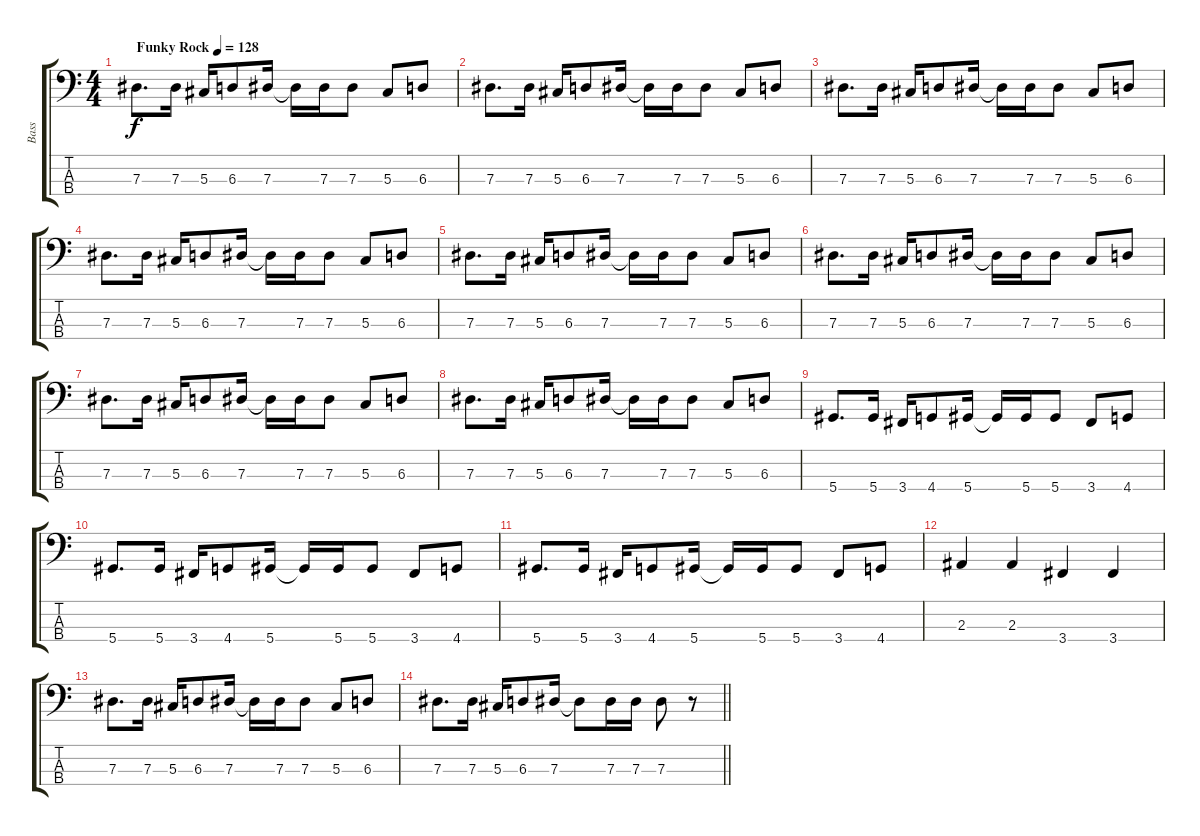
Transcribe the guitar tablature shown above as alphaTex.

\track ("Bass" "Bass") {instrument electricbassfinger}
\staff {score tabs}
\tuning (Gb2 Db2 Ab1 Eb1) {hide}
\ts (4 4)
\tempo (128 "Funky Rock")
\clef f4
\ks c
7.3.8{d dy f instrument electricbassfinger} 7.3.16 5.3.16 6.3.8 7.3.16 7.3{t}.16 7.3.16 7.3.8 5.3.8 6.3.8 |
7.3.8{d} 7.3.16 5.3.16 6.3.8 7.3.16 7.3{t}.16 7.3.16 7.3.8 5.3.8 6.3.8 |
7.3.8{d} 7.3.16 5.3.16 6.3.8 7.3.16 7.3{t}.16 7.3.16 7.3.8 5.3.8 6.3.8 |
7.3.8{d} 7.3.16 5.3.16 6.3.8 7.3.16 7.3{t}.16 7.3.16 7.3.8 5.3.8 6.3.8 |
7.3.8{d} 7.3.16 5.3.16 6.3.8 7.3.16 7.3{t}.16 7.3.16 7.3.8 5.3.8 6.3.8 |
7.3.8{d} 7.3.16 5.3.16 6.3.8 7.3.16 7.3{t}.16 7.3.16 7.3.8 5.3.8 6.3.8 |
7.3.8{d} 7.3.16 5.3.16 6.3.8 7.3.16 7.3{t}.16 7.3.16 7.3.8 5.3.8 6.3.8 |
7.3.8{d} 7.3.16 5.3.16 6.3.8 7.3.16 7.3{t}.16 7.3.16 7.3.8 5.3.8 6.3.8 |
5.4.8{d} 5.4.16 3.4.16 4.4.8 5.4.16 5.4{t}.16 5.4.16 5.4.8 3.4.8 4.4.8 |
5.4.8{d} 5.4.16 3.4.16 4.4.8 5.4.16 5.4{t}.16 5.4.16 5.4.8 3.4.8 4.4.8 |
5.4.8{d} 5.4.16 3.4.16 4.4.8 5.4.16 5.4{t}.16 5.4.16 5.4.8 3.4.8 4.4.8 |
2.3.4 2.3.4 3.4.4 3.4.4 |
7.3.8{d} 7.3.16 5.3.16 6.3.8 7.3.16 7.3{t}.16 7.3.16 7.3.8 5.3.8 6.3.8 |
\barLineRight lightlight
7.3.8{d} 7.3.16 5.3.16 6.3.8 7.3.16 7.3{t}.8 7.3.16 7.3.16 7.3.8 r.8
